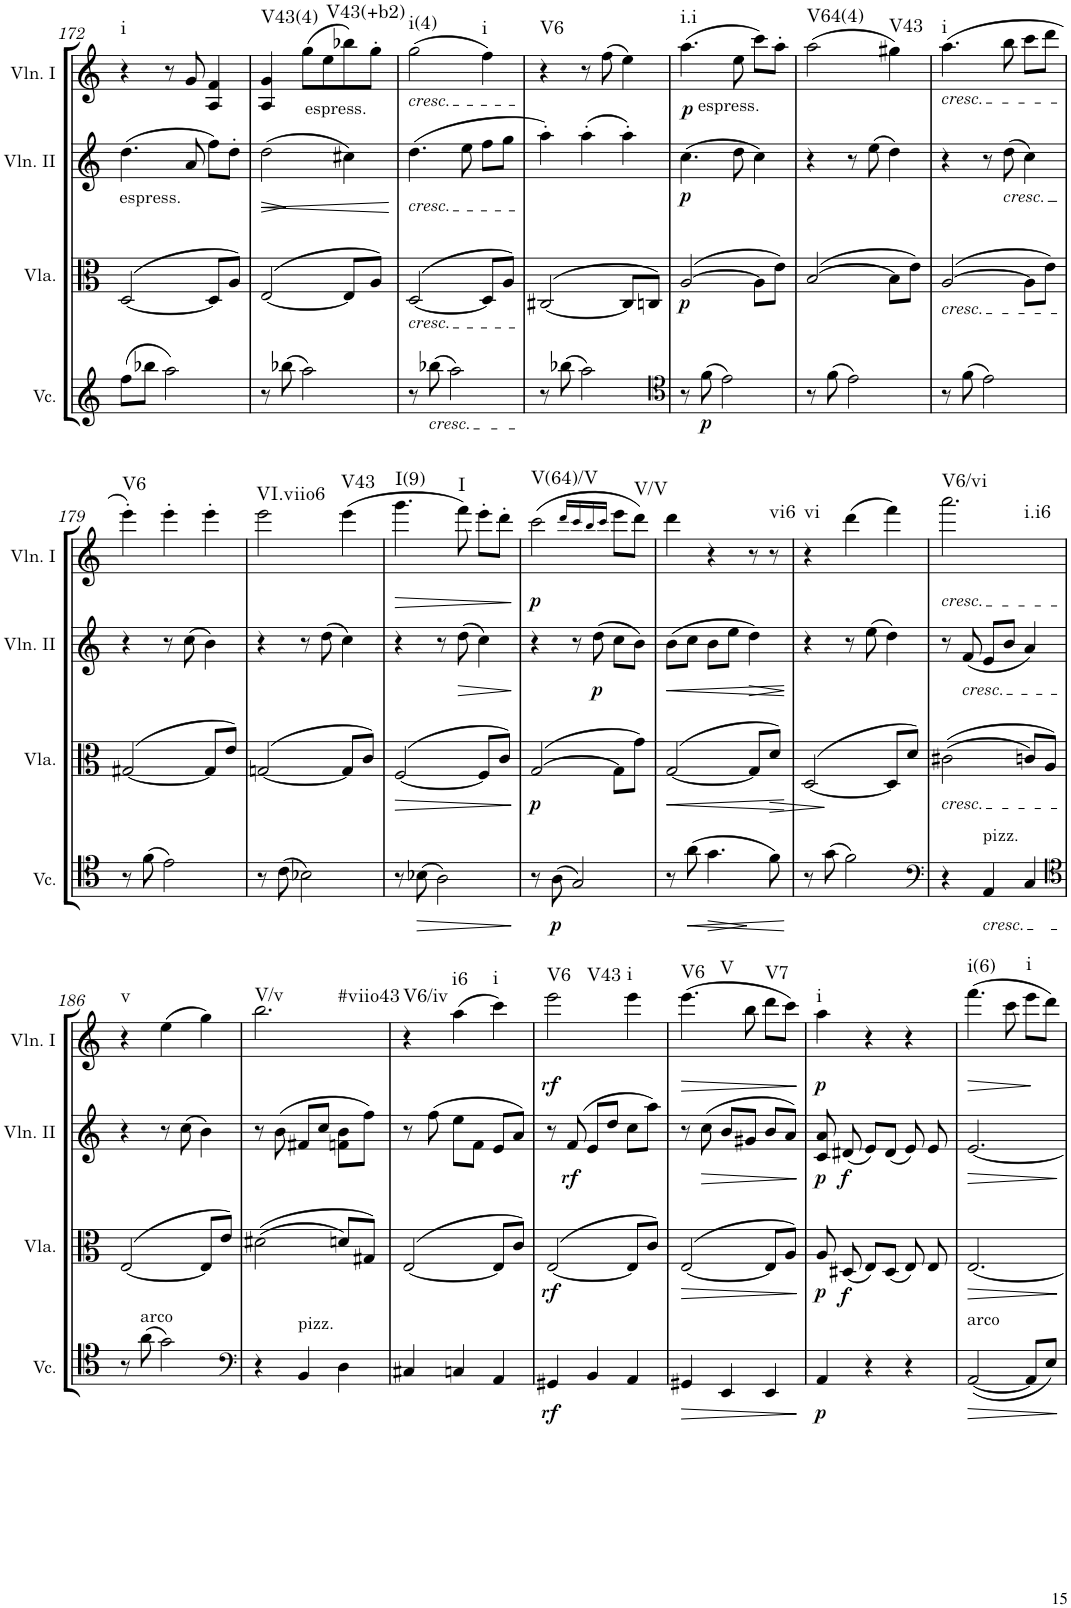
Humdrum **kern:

**kern	**dynam	**kern	**dynam	**kern	**dynam	**kern	**dynam	**harte
*part4	*part4	*part3	*part3	*part2	*part2	*part1	*part1	*part1
*staff4	*staff4	*staff3	*staff3	*staff2	*staff2	*staff1	*staff1	*
*I"Violoncello	*	*I"Viola	*	*I"Violin II	*	*I"Violin I	*	*
*I'Vc.	*	*I'Vla.	*	*I'Vln. II	*	*I'Vln. I	*	*
!!LO:PB:g=z
*clefG2	*	*clefC3	*	*clefG2	*	*clefG2	*	*
*k[]	*	*k[]	*	*k[]	*	*k[]	*	*
*M3/4	*	*M3/4	*	*M3/4	*	*M3/4	*	*
=172	=172	=172	=172	=172	=172	=172	=172	=172
!	!	!	!	!LO:TX:b:t=espress.	!	!	!	!LO:H:kt=i
(8ff\L	.	(>[2D/	.	(4.dd\	.	4r	.	N
8bb-X\J	.	.	.	.	.	.	.	.
2aa\)	.	.	.	.	.	8r	.	.
.	.	.	.	8a/	.	8g/	.	.
.	.	8D/L]	.	8ff\L)	.	4A/ 4f/	.	.
.	.	8A/J)	.	8dd'\J	.	.	.	.
=173	=173	=173	=173	=173	=173	=173	=173	=173
!	!	!	!	!	!LO:HP:b	!	!	!LO:H:kt=V43(4)
8r	.	(>[2E/	.	(2dd\	<	4A/ 4g/	.	N
(8bb-X\	.	.	.	.	.	.	.	.
!	!	!	!	!	!	!LO:TX:b:t=espress.	!	!
2aa\)	.	.	.	.	.	(8gg\L	.	.
.	.	.	.	.	.	8ee\	.	.
!	!	!	!	!	!LO:HP:b	!	!	!LO:H:kt=V43(+b2)
.	.	8E/L]	.	4cc#X\)	>	8bb-X\)	.	N
.	.	8A/J)	.	.	.	8gg'\J	.	.
.	.	.	.	.	[ ]	.	.	.
=174	=174	=174	=174	=174	=174	=174	=174	=174
!	!	!	!	!	!	!LO:TX:b:i:t=cresc.	!	!
!	!	!	!	!LO:TX:b:i:t=cresc.	!	!	!	!
!	!	!LO:TX:b:i:t=cresc.	!	!	!	!	!	!LO:H:kt=i(4)
8r	.	(>[2D/	.	(4.dd\	.	(2gg\	.	N
!LO:TX:b:i:t=cresc.	!	!	!	!	!	!	!	!
(8bb-X\	.	.	.	.	.	.	.	.
2aa\)	.	.	.	.	.	.	.	.
.	.	.	.	8ee\	.	.	.	.
!	!	!	!	!	!	!	!	!LO:H:kt=i
.	.	8D/L]	.	8ff\L	.	4ff\)	.	N
.	.	8A/J)	.	8gg\J	.	.	.	.
=175	=175	=175	=175	=175	=175	=175	=175	=175
!	!	!	!	!	!	!	!	!LO:H:kt=V6
8r	.	(>[2C#X/	.	4aa'\)	.	4r	.	N
(8bb-X\	.	.	.	.	.	.	.	.
2aa\)	.	.	.	(4aa'\	.	8r	.	.
.	.	.	.	.	.	(8ff\	.	.
.	.	8C#/L]	.	4aa'\)	.	4ee\)	.	.
.	.	8Cn/J)	.	.	.	.	.	.
=176	=176	=176	=176	=176	=176	=176	=176	=176
*clefC4	*	*	*	*	*	*	*	*
!	!	!	!	!	!	!LO:TX:b:t=espress.	!	!
!	!	!	!LO:DY:b	!	!LO:DY:b	!	!LO:DY:b	!LO:H:kt=i.i
8r	.	([2A/	p	(4.cc\	p	(4.aa\	p	N
!	!LO:DY:b	!	!	!	!	!	!	!
(8f\	p	.	.	.	.	.	.	.
2e\)	.	.	.	.	.	.	.	.
.	.	.	.	8dd\	.	8ee\	.	.
.	.	8A\L]	.	4cc\)	.	8ccc\L)	.	.
.	.	8e\J)	.	.	.	8aa'\J	.	.
=177	=177	=177	=177	=177	=177	=177	=177	=177
!	!	!	!	!	!	!	!	!LO:H:kt=V64(4)
8r	.	([2B/	.	4r	.	(2aa\	.	N
(8f\	.	.	.	.	.	.	.	.
2e\)	.	.	.	8r	.	.	.	.
.	.	.	.	(8ee\	.	.	.	.
!	!	!	!	!	!	!	!	!LO:H:kt=V43
.	.	8B\L]	.	4dd\)	.	4gg#X\)	.	N
.	.	8e\J)	.	.	.	.	.	.
=178	=178	=178	=178	=178	=178	=178	=178	=178
!	!	!	!	!	!	!LO:TX:b:i:t=cresc.	!	!
!	!	!LO:TX:b:i:t=cresc.	!	!	!	!	!	!LO:H:kt=i
8r	.	([2A/	.	4r	.	(4.aa\	.	N
(8f\	.	.	.	.	.	.	.	.
2e\)	.	.	.	8r	.	.	.	.
!	!	!	!	!LO:TX:b:i:t=cresc.	!	!	!	!
.	.	.	.	(8dd\	.	8bb\	.	.
.	.	8A\L]	.	4cc\)	.	8ccc\L	.	.
.	.	8e\J)	.	.	.	8ddd\J	.	.
!!LO:LB:g=z
=179	=179	=179	=179	=179	=179	=179	=179	=179
!	!	!	!	!	!	!	!	!LO:H:kt=V6
8r	.	(>[2G#X/	.	4r	.	4eee'\)	.	N
(8f\	.	.	.	.	.	.	.	.
2e\)	.	.	.	8r	.	4eee'\	.	.
.	.	.	.	(8cc\	.	.	.	.
.	.	8G#/L]	.	4b\)	.	4eee'\	.	.
.	.	8e/J)	.	.	.	.	.	.
=180	=180	=180	=180	=180	=180	=180	=180	=180
!	!	!	!	!	!	!	!	!LO:H:kt=VI.viio6
8r	.	(>[2Gn/	.	4r	.	2eee\	.	N
(8c\	.	.	.	.	.	.	.	.
2B-X\)	.	.	.	8r	.	.	.	.
.	.	.	.	(8dd\	.	.	.	.
!	!	!	!	!	!	!	!	!LO:H:kt=V43
.	.	8G/L]	.	4cc\)	.	(4eee\	.	N
.	.	8c/J)	.	.	.	.	.	.
=181	=181	=181	=181	=181	=181	=181	=181	=181
!	!	!	!LO:HP:b	!	!	!	!LO:HP:b	!LO:H:kt=I(9)
8r	.	(>[2F/	>	4r	.	4.ggg\	>	N
!	!LO:HP:b	!	!	!	!	!	!	!
(8B-X\	>	.	.	.	.	.	.	.
2A\)	.	.	.	8r	.	.	.	.
!	!	!	!	!	!LO:HP:b	!	!	!LO:H:kt=I
.	.	.	.	(8dd\	>	8fff\)	.	N
.	.	8F/L]	.	4cc\)	.	8eee'\L	.	.
.	.	8c/J)	.	.	.	8ddd'\J	.	.
.	]	.	]	.	]	.	]	.
=182	=182	=182	=182	=182	=182	=182	=182	=182
!	!	!	!LO:DY:b	!	!	!	!LO:DY:b	!LO:H:kt=V(64)/V
8r	.	([2G/	p	4r	.	(2ccc\	p	N
!	!LO:DY:b	!	!	!	!	!	!	!
(8A\	p	.	.	.	.	.	.	.
2G/)	.	.	.	8r	.	.	.	.
!	!	!	!	!	!LO:DY:b	!	!	!
.	.	.	.	(8dd\	p	.	.	.
.	.	.	.	.	.	16qddd/LL	.	.
.	.	.	.	.	.	16qccc/	.	.
.	.	.	.	.	.	16qbb/	.	.
.	.	.	.	.	.	16qccc/JJ	.	.
.	.	8G\L]	.	8cc\L	.	8eee\L	.	.
!	!	!	!	!	!	!	!	!LO:H:kt=V/V
.	.	8g\J)	.	8b\J)	.	8ddd\J)	.	N
=183	=183	=183	=183	=183	=183	=183	=183	=183
!	!	!	!LO:HP:b	!	!LO:HP:b	!	!	!
8r	.	(>[2G/	<	(8b\L	<	4ddd\	.	.
!	!LO:HP:b	!	!	!	!	!	!	!
(8a\	<	.	.	8cc\J	.	.	.	.
!	!LO:HP:b	!	!	!	!	!	!	!
4.g\	>	.	.	8b\L	.	4r	.	.
.	.	.	.	8ee\J	.	.	.	.
!	!	!	!	!	!LO:HP:b	!	!	!
.	.	8G/L]	.	4dd\)	>	8r	.	.
!	!	!	!LO:HP:b	!	!	!	!	!LO:H:kt=vi6
8f\)	.	8d/J)	>	.	.	8r	.	N
.	[ ]	.	[ ]	.	[ ]	.	.	.
=184	=184	=184	=184	=184	=184	=184	=184	=184
!	!	!	!	!	!	!	!	!LO:H:kt=vi
8r	.	(>[2D/	.	4r	.	4r	.	N
(8g\	.	.	.	.	.	.	.	.
2f\)	.	.	.	8r	.	(4ddd\	.	.
.	.	.	.	(8ee\	.	.	.	.
.	.	8D/L]	.	4dd\)	.	4fff\)	.	.
.	.	8d/J)	.	.	.	.	.	.
=185	=185	=185	=185	=185	=185	=185	=185	=185
*clefF4	*	*	*	*	*	*	*	*
!	!	!	!	!	!	!LO:TX:b:i:t=cresc.	!	!
!	!	!LO:TX:b:i:t=cresc.	!	!	!	!	!	!LO:H:n=1:kt=V6/vi
!	!	!	!	!	!	!	!	!LO:H:n=2:kt=i.i6
4r	.	((2c#X\	.	8r	.	2.aaa\	.	N N
!	!	!	!	!LO:TX:b:i:t=cresc.	!	!	!	!
.	.	.	.	(8f/	.	.	.	.
!LO:TX:a:t=pizz.	!	!	!	!	!	!	!	!
!LO:TX:b:i:t=cresc.	!	!	!	!	!	!	!	!
4AA/	.	.	.	8e/L	.	.	.	.
.	.	.	.	8b/J	.	.	.	.
4C/	.	8cn/L)	.	4a/)	.	.	.	.
.	.	8A/J)	.	.	.	.	.	.
!!LO:LB:g=z
=186	=186	=186	=186	=186	=186	=186	=186	=186
*clefC4	*	*	*	*	*	*	*	*
!	!	!	!	!	!	!	!	!LO:H:kt=v
8r	.	(>[2E/	.	4r	.	4r	.	N
!LO:TX:a:t=arco	!	!	!	!	!	!	!	!
(8a\	.	.	.	.	.	.	.	.
2g\)	.	.	.	8r	.	(4ee\	.	.
.	.	.	.	(8cc\	.	.	.	.
.	.	8E/L]	.	4b\)	.	4gg\)	.	.
.	.	8e/J)	.	.	.	.	.	.
=187	=187	=187	=187	=187	=187	=187	=187	=187
*clefF4	*	*	*	*	*	*	*	*
!	!	!	!	!	!	!	!	!LO:H:n=1:kt=V/v
!	!	!	!	!	!	!	!	!LO:H:n=2:kt=#viio43
4r	.	((2d#X\	.	8r	.	2.bb\	.	N N
.	.	.	.	(8b\	.	.	.	.
!LO:TX:a:t=pizz.	!	!	!	!	!	!	!	!
4BB/	.	.	.	8f#X/L	.	.	.	.
.	.	.	.	8cc/J	.	.	.	.
4D\	.	8dn/L)	.	8fn\ 8b\L	.	.	.	.
.	.	8G#X/J)	.	8ff\J)	.	.	.	.
=188	=188	=188	=188	=188	=188	=188	=188	=188
!	!	!	!	!	!	!	!	!LO:H:kt=V6/iv
4C#X/	.	(>[2E/	.	8r	.	4r	.	N
.	.	.	.	(8ff\	.	.	.	.
!	!	!	!	!	!	!	!	!LO:H:kt=i6
4Cn/	.	.	.	8ee\L	.	(4aa\	.	N
.	.	.	.	8f\J	.	.	.	.
!	!	!	!	!	!	!	!	!LO:H:kt=i
4AA/	.	8E/L]	.	8e/L	.	4ccc\)	.	N
.	.	8c/J)	.	8a/J)	.	.	.	.
=189	=189	=189	=189	=189	=189	=189	=189	=189
!	!LO:DY:b	!	!LO:DY:b	!	!	!	!LO:DY:b	!LO:H:n=1:kt=V6
!	!	!	!	!	!	!	!	!LO:H:n=2:kt=V43
4GG#X/	rf	(>[2E/	rf	8r	.	2eee\	rf	N N
!	!	!	!	!	!LO:DY:b	!	!	!
.	.	.	.	(8f/	rf	.	.	.
4BB/	.	.	.	8e/L	.	.	.	.
.	.	.	.	8dd/J	.	.	.	.
!	!	!	!	!	!	!	!	!LO:H:kt=i
4AA/	.	8E/L]	.	8cc\L	.	4eee\	.	N
.	.	8c/J)	.	8aa\J)	.	.	.	.
=190	=190	=190	=190	=190	=190	=190	=190	=190
!	!LO:HP:b	!	!LO:HP:b	!	!	!	!LO:HP:b	!LO:H:n=1:kt=V6
!	!	!	!	!	!	!	!	!LO:H:n=2:kt=V
4GG#X/	>	(>[2E/	>	8r	.	(4.eee\	>	N N
!	!	!	!	!	!LO:HP:b	!	!	!
.	.	.	.	(8cc\	>	.	.	.
4EE/	.	.	.	8b/L	.	.	.	.
.	.	.	.	8g#X/J	.	8bb\	.	.
!	!	!	!	!	!	!	!	!LO:H:kt=V7
4EE/	.	8E/L]	.	8b/L	.	8ddd\L	.	N
.	.	8A/J)	.	8a/J)	.	8ccc\J)	.	.
.	]	.	]	.	]	.	]	.
=191	=191	=191	=191	=191	=191	=191	=191	=191
!	!LO:DY:b	!	!LO:DY:b	!	!LO:DY:b	!	!LO:DY:b	!LO:H:kt=i
4AA/	p	8A/	p	8c/ 8a/	p	4aa\	p	N
!	!	!	!LO:DY:b	!	!LO:DY:b	!	!	!
.	.	(8D#X/	f	(8d#X/	f	.	.	.
4r	.	8E/L)	.	8e/L)	.	4r	.	.
.	.	(8D#/J	.	(8d#/J	.	.	.	.
4r	.	8E/)	.	8e/)	.	4r	.	.
.	.	8E/	.	8e/	.	.	.	.
=192	=192	=192	=192	=192	=192	=192	=192	=192
!LO:TX:a:t=arco	!	!	!	!	!	!	!	!
!	!LO:HP:b	!	!LO:HP:b	!	!LO:HP:b	!	!LO:HP:b	!LO:H:kt=i(6)
([2AA/	>	[2.E/	>	[2.e/	>	(4.fff\	>	N
.	.	.	.	.	.	8ccc\	.	.
!	!	!	!	!	!	!	!	!LO:H:kt=i
8AA/L]	.	.	.	.	.	8eee\L	.	N
8E/J)	.	.	.	.	.	8ddd\J)	.	.
.	]	.	]	.	]	.	]	.
=	=	=	=	=	=	=	=	=
*-	*-	*-	*-	*-	*-	*-	*-	*-
